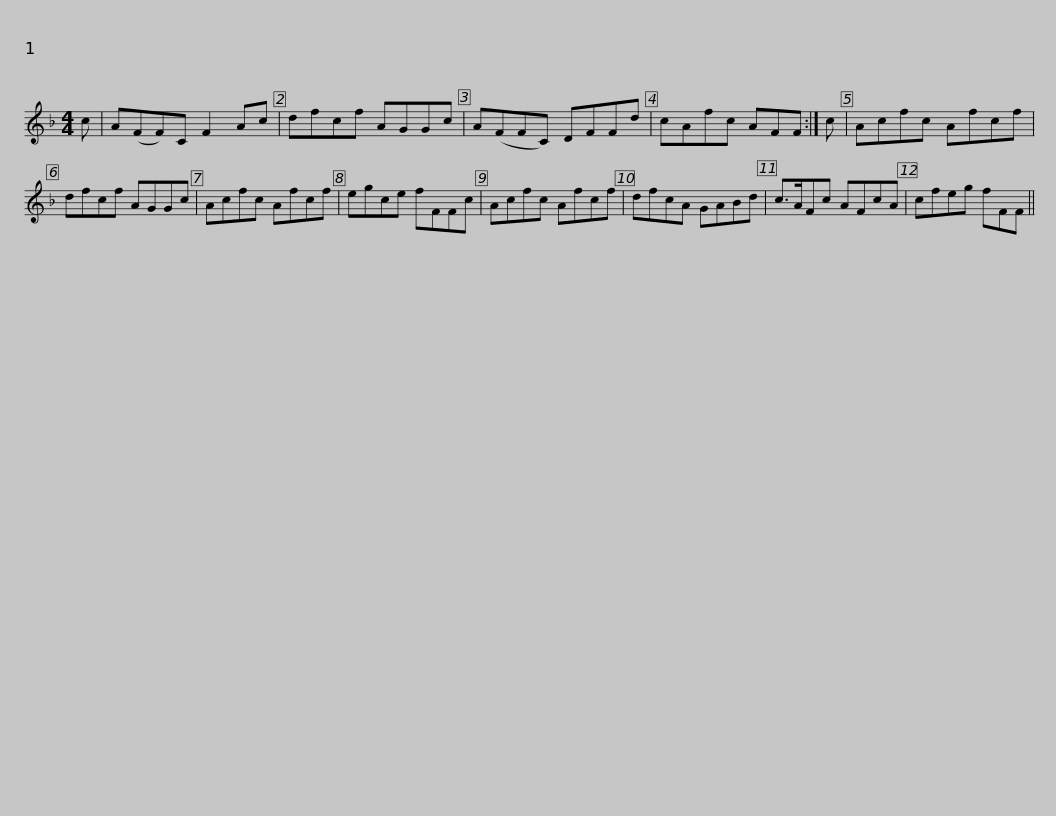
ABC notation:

X:1
L:1/8
M:4/4
I:linebreak $
K:F
V:1 treble
V:1
 c | A(FF)C F2 Ac | dfcf AGGc | A(FFC) DFFd | cAfc AFF :| %5
 c | Acfc Afcf |$ dfcf AGGc | Acfc Afcf | egce fFFc | %10
 Acfc Afcf | dfcA GABd |$ c>AFc AFcA | cfeg fFF || %14
